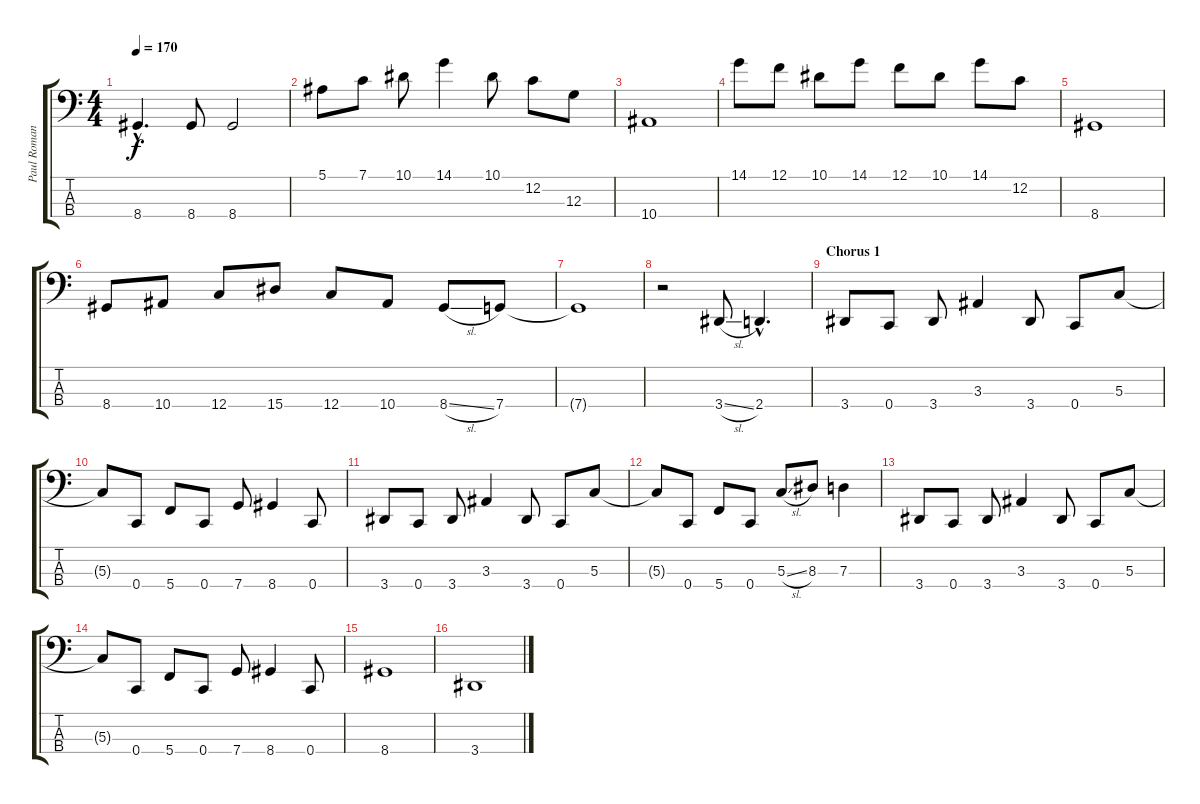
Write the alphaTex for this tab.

\track ("Paul Romanko" "Paul Roman") {instrument electricbasspick}
\staff {score tabs}
\tuning (F2 C2 G1 C1) {hide}
\ts (4 4)
\tempo 170
\clef f4
\ks c
8.4{hac}.4{d dy f} 8.4.8 8.4.2 |
5.1.8 7.1.8 10.1.8 14.1.4 10.1.8 12.2.8 12.3.8 |
10.4.1 |
14.1.8 12.1.8 10.1.8 14.1.8 12.1.8 10.1.8 14.1.8 12.2.8 |
8.4.1 |
8.4.8 10.4.8 12.4.8 15.4.8 12.4.8 10.4.8 8.4{sl}.8 7.4.8 |
7.4{t}.1 |
r.2 3.4{sl}.8 2.4{hac}.4{d} |
\section ("" "Chorus 1")
3.4.8 0.4.8 3.4.8 3.3.4 3.4.8 0.4.8 5.3.8 |
5.3{t}.8 0.4.8 5.4.8 0.4.8 7.4.8 8.4.4 0.4.8 |
3.4.8 0.4.8 3.4.8 3.3.4 3.4.8 0.4.8 5.3.8 |
5.3{t}.8 0.4.8 5.4.8 0.4.8 5.3{sl}.8 8.3.8 7.3.4 |
3.4.8 0.4.8 3.4.8 3.3.4 3.4.8 0.4.8 5.3.8 |
5.3{t}.8 0.4.8 5.4.8 0.4.8 7.4.8 8.4.4 0.4.8 |
8.4.1 |
3.4.1
